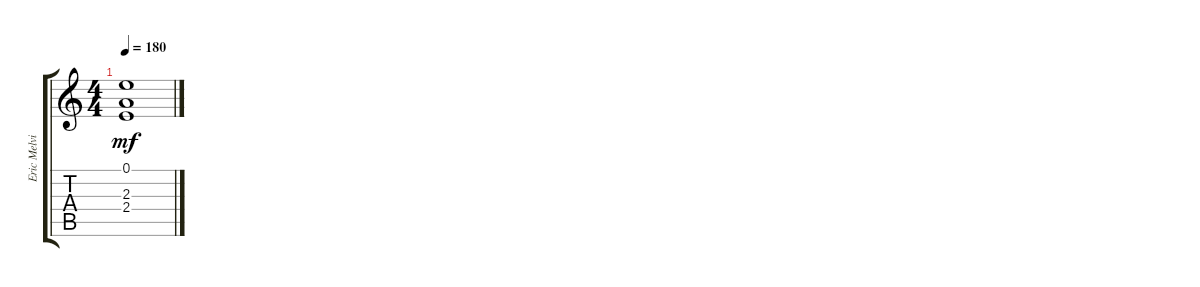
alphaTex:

\track ("Eric Melvin" "Eric Melvi") {instrument distortionguitar}
\staff {score tabs}
\tuning (E4 B3 G3 D3 A2 E2) {hide}
\ts (4 4)
\tempo 180
\clef g2
\ks c
(0.1{t} 2.3{t} 2.4{t}).1{dy mf}
